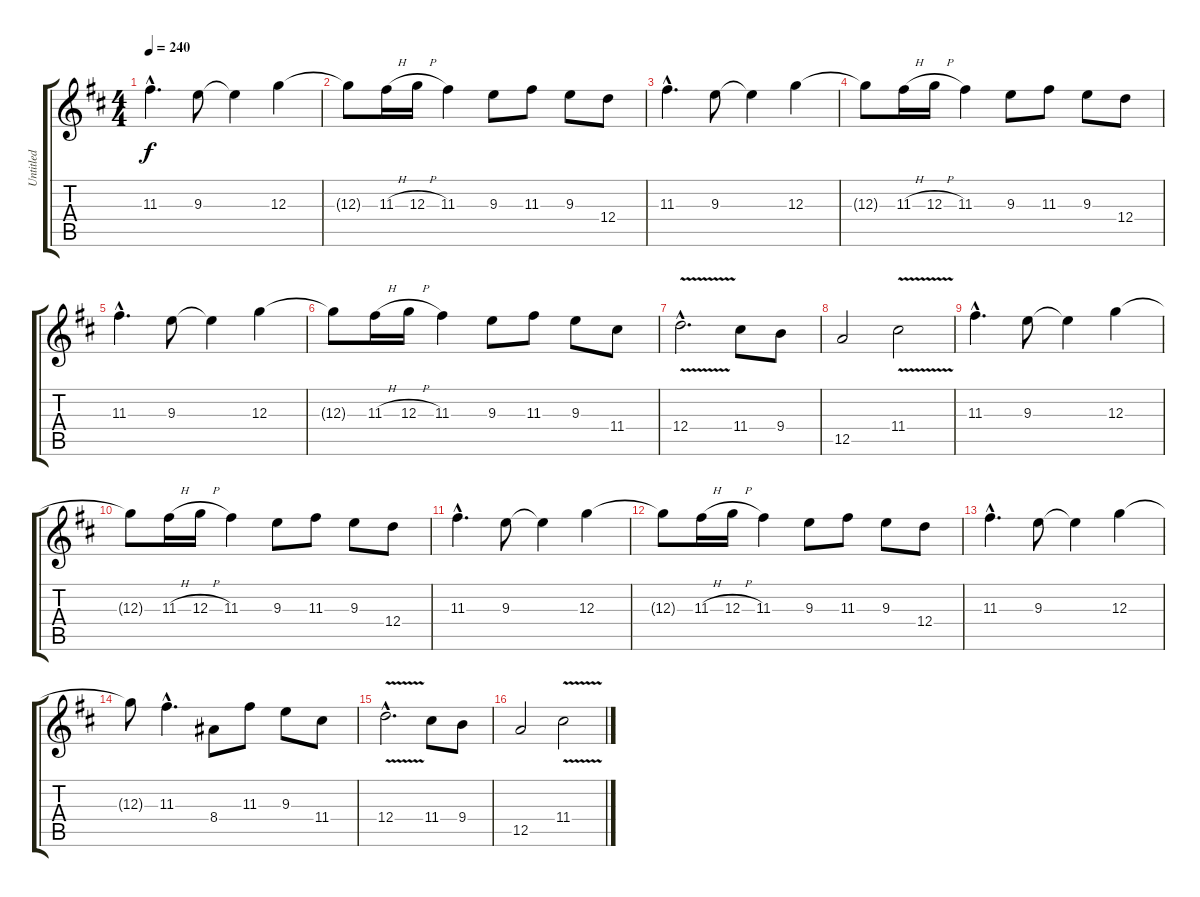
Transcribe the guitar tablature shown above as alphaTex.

\track ("Untitled" "Untitled") {instrument distortionguitar}
\staff {score tabs}
\tuning (E4 B3 G3 D3 A2 E2) {hide}
\ts (4 4)
\tempo 240
\clef g2
\ks d
11.3{hac}.4{d dy f} 9.3.8 9.3{t}.4 12.3.4 |
12.3{t}.8 11.3{h}.16 12.3{h}.16 11.3.4 9.3.8 11.3.8 9.3.8 12.4.8 |
11.3{hac}.4{d} 9.3.8 9.3{t}.4 12.3.4 |
12.3{t}.8 11.3{h}.16 12.3{h}.16 11.3.4 9.3.8 11.3.8 9.3.8 12.4.8 |
11.3{hac}.4{d} 9.3.8 9.3{t}.4 12.3.4 |
12.3{t}.8 11.3{h}.16 12.3{h}.16 11.3.4 9.3.8 11.3.8 9.3.8 11.4.8 |
12.4{v hac}.2{d} 11.4.8 9.4.8 |
12.5.2 11.4{v}.2 |
11.3{hac}.4{d} 9.3.8 9.3{t}.4 12.3.4 |
12.3{t}.8 11.3{h}.16 12.3{h}.16 11.3.4 9.3.8 11.3.8 9.3.8 12.4.8 |
11.3{hac}.4{d} 9.3.8 9.3{t}.4 12.3.4 |
12.3{t}.8 11.3{h}.16 12.3{h}.16 11.3.4 9.3.8 11.3.8 9.3.8 12.4.8 |
11.3{hac}.4{d} 9.3.8 9.3{t}.4 12.3.4 |
12.3{t}.8 11.3{hac}.4{d} 8.4.8 11.3.8 9.3.8 11.4.8 |
12.4{v hac}.2{d} 11.4.8 9.4.8 |
12.5.2 11.4{v}.2
